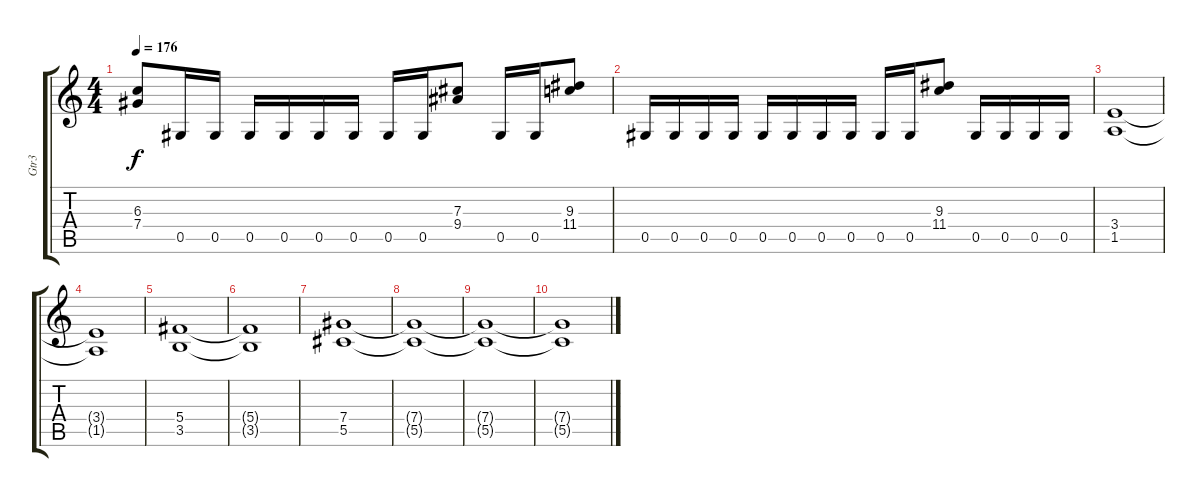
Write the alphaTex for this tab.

\track ("Gtr3" "Gtr3") {instrument overdrivenguitar}
\staff {score tabs}
\tuning (Eb4 Bb3 Gb3 Db3 Ab2 Eb2) {hide}
\ts (4 4)
\tempo 176
\clef g2
\ks c
(6.3 7.4).8{dy f} 0.5.16 0.5.16 0.5.16 0.5.16 0.5.16 0.5.16 0.5.16 0.5.16 (7.3 9.4).8 0.5.16 0.5.16 (9.3 11.4).8 |
0.5.16 0.5.16 0.5.16 0.5.16 0.5.16 0.5.16 0.5.16 0.5.16 0.5.16 0.5.16 (9.3 11.4).8 0.5.16 0.5.16 0.5.16 0.5.16 |
(3.4 1.5).1 |
(3.4{t} 1.5{t}).1 |
(5.4 3.5).1 |
(5.4{t} 3.5{t}).1 |
(7.4 5.5).1 |
(7.4{t} 5.5{t}).1 |
(7.4{t} 5.5{t}).1 |
(7.4{t} 5.5{t}).1
